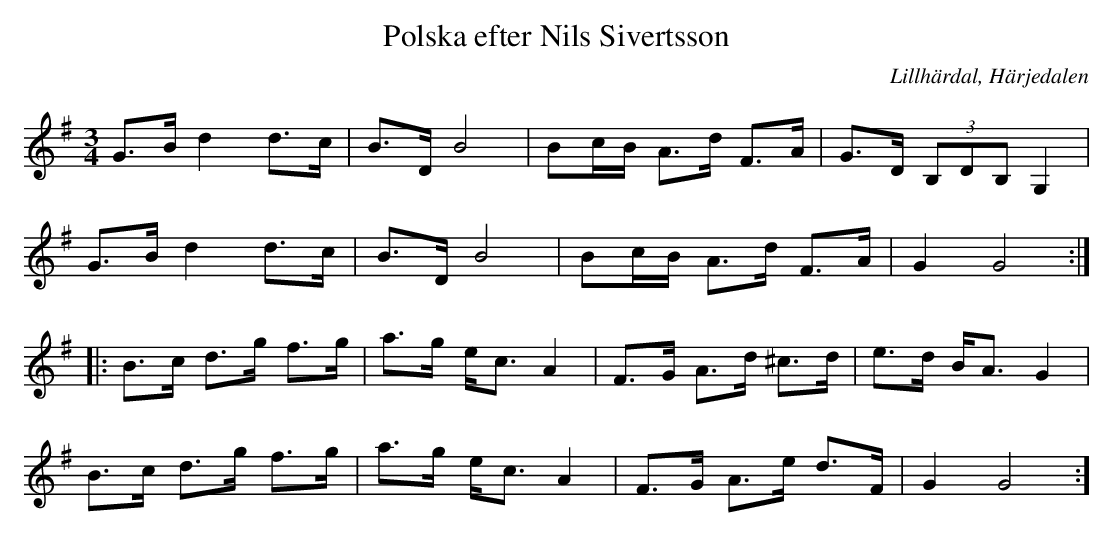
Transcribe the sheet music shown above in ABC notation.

X:1
T: Polska efter Nils Sivertsson
O: Lillhärdal, Härjedalen
M: 3/4
L: 1/8
K: G
G>B d2 d>c | B>D B4 | Bc/B/ A>d F>A | G>D (3B,DB, G,2 |
G>B d2 d>c | B>D B4 | Bc/B/ A>d F>A | G2 G4 :|]
|: B>c d>g f>g | a>g e<c A2 | F>G A>d ^c>d | e>d B<A G2 |
B>c d>g f>g | a>g e<c A2 | F>G A>e d>F | G2 G4 :]
